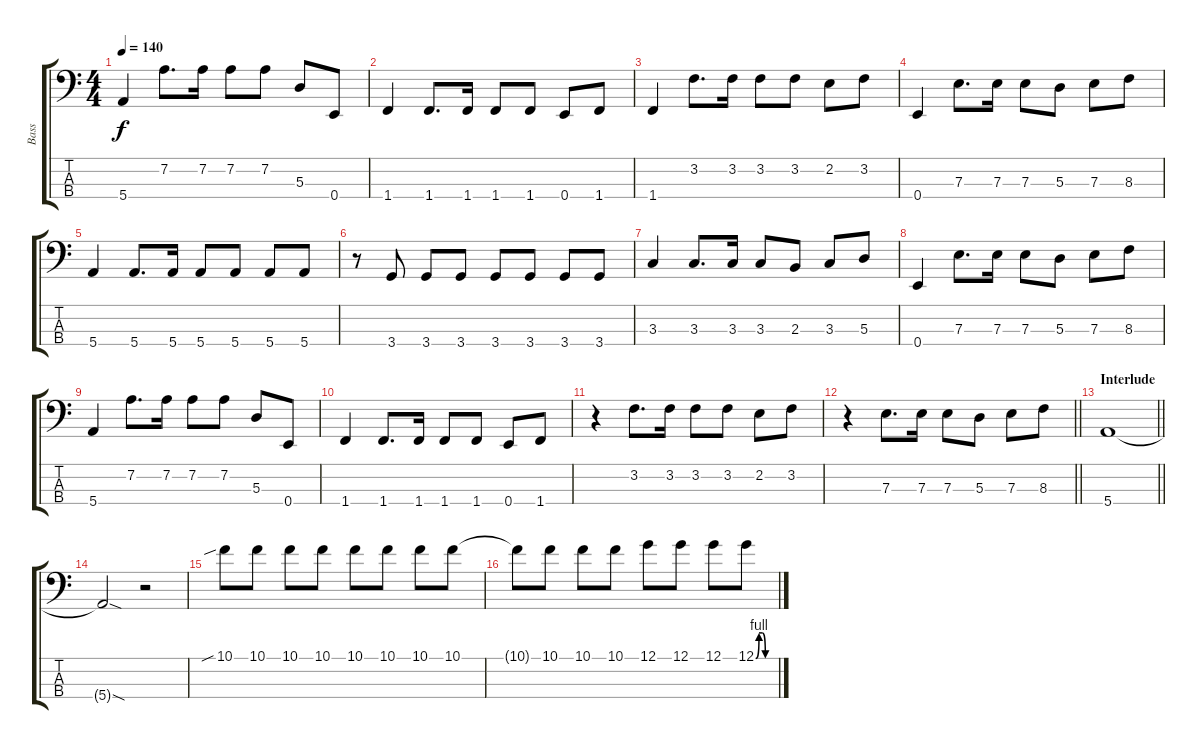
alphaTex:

\track ("Bass" "Bass") {instrument electricbasspick}
\staff {score tabs}
\tuning (G2 D2 A1 E1) {hide}
\ts (4 4)
\tempo 140
\clef f4
\ks c
5.4.4{dy f} 7.2.8{d} 7.2.16 7.2.8 7.2.8 5.3.8 0.4.8 |
1.4.4 1.4.8{d} 1.4.16 1.4.8 1.4.8 0.4.8 1.4.8 |
1.4.4 3.2.8{d} 3.2.16 3.2.8 3.2.8 2.2.8 3.2.8 |
0.4.4 7.3.8{d} 7.3.16 7.3.8 5.3.8 7.3.8 8.3.8 |
5.4.4 5.4.8{d} 5.4.16 5.4.8 5.4.8 5.4.8 5.4.8 |
r.8 3.4.8 3.4.8 3.4.8 3.4.8 3.4.8 3.4.8 3.4.8 |
3.3.4 3.3.8{d} 3.3.16 3.3.8 2.3.8 3.3.8 5.3.8 |
0.4.4 7.3.8{d} 7.3.16 7.3.8 5.3.8 7.3.8 8.3.8 |
5.4.4 7.2.8{d} 7.2.16 7.2.8 7.2.8 5.3.8 0.4.8 |
1.4.4 1.4.8{d} 1.4.16 1.4.8 1.4.8 0.4.8 1.4.8 |
r.4 3.2.8{d} 3.2.16 3.2.8 3.2.8 2.2.8 3.2.8 |
\barLineRight lightlight
r.4 7.3.8{d} 7.3.16 7.3.8 5.3.8 7.3.8 8.3.8 |
\section ("" "Interlude")
\barLineRight lightlight
5.4.1 |
5.4{sod t}.2 r.2 |
10.1{sib}.8{volume 8 instrument overdrivenguitar} 10.1.8 10.1.8 10.1.8 10.1.8 10.1.8 10.1.8 10.1.8 |
10.1{t}.8 10.1.8 10.1.8 10.1.8 12.1.8 12.1.8 12.1.8 12.1{be (custom 0 0 10 4 20 4 30 0 60 0)}.8
